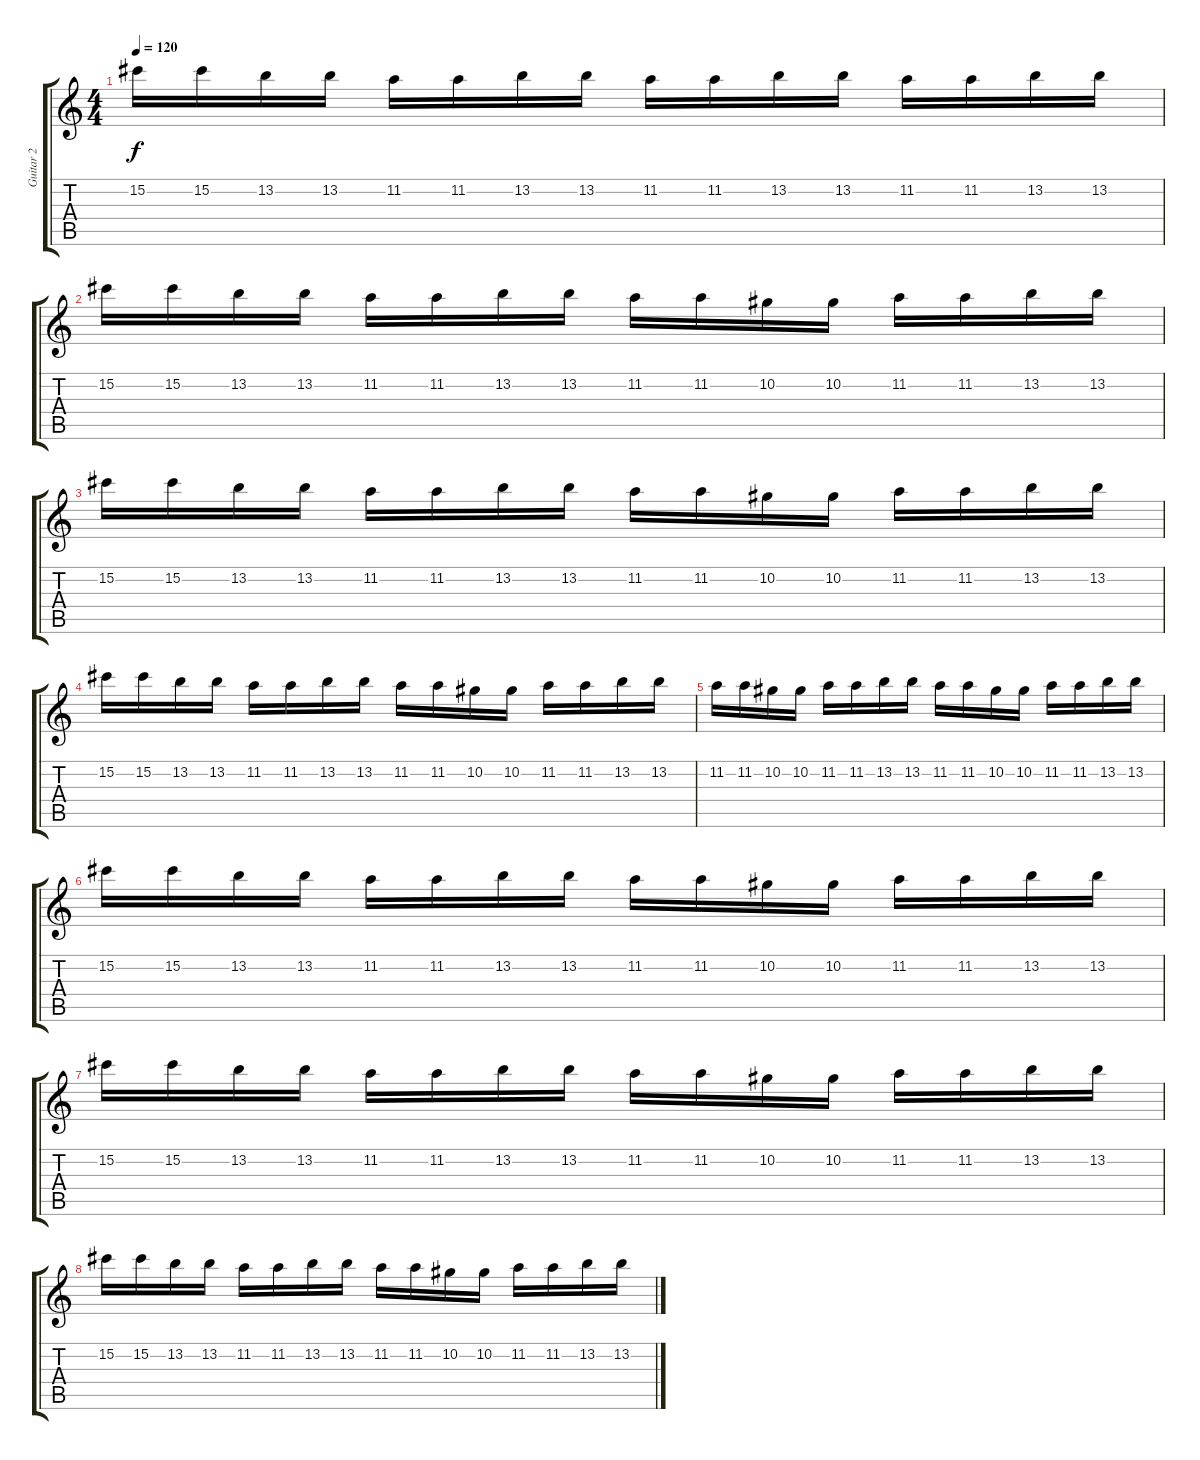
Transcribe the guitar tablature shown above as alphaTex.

\track ("Guitar 2" "Guitar 2") {instrument distortionguitar}
\staff {score tabs}
\tuning (Eb4 Bb3 Gb3 Db3 Ab2 Eb2) {hide}
\ts (4 4)
\tempo 120
\clef g2
\ks c
15.2.16{dy f} 15.2.16 13.2.16 13.2.16 11.2.16 11.2.16 13.2.16 13.2.16 11.2.16 11.2.16 13.2.16 13.2.16 11.2.16 11.2.16 13.2.16 13.2.16 |
15.2.16 15.2.16 13.2.16 13.2.16 11.2.16 11.2.16 13.2.16 13.2.16 11.2.16 11.2.16 10.2.16 10.2.16 11.2.16 11.2.16 13.2.16 13.2.16 |
15.2.16 15.2.16 13.2.16 13.2.16 11.2.16 11.2.16 13.2.16 13.2.16 11.2.16 11.2.16 10.2.16 10.2.16 11.2.16 11.2.16 13.2.16 13.2.16 |
15.2.16 15.2.16 13.2.16 13.2.16 11.2.16 11.2.16 13.2.16 13.2.16 11.2.16 11.2.16 10.2.16 10.2.16 11.2.16 11.2.16 13.2.16 13.2.16 |
11.2.16 11.2.16 10.2.16 10.2.16 11.2.16 11.2.16 13.2.16 13.2.16 11.2.16 11.2.16 10.2.16 10.2.16 11.2.16 11.2.16 13.2.16 13.2.16 |
15.2.16 15.2.16 13.2.16 13.2.16 11.2.16 11.2.16 13.2.16 13.2.16 11.2.16 11.2.16 10.2.16 10.2.16 11.2.16 11.2.16 13.2.16 13.2.16 |
15.2.16 15.2.16 13.2.16 13.2.16 11.2.16 11.2.16 13.2.16 13.2.16 11.2.16 11.2.16 10.2.16 10.2.16 11.2.16 11.2.16 13.2.16 13.2.16 |
15.2.16 15.2.16 13.2.16 13.2.16 11.2.16 11.2.16 13.2.16 13.2.16 11.2.16 11.2.16 10.2.16 10.2.16 11.2.16 11.2.16 13.2.16 13.2.16
